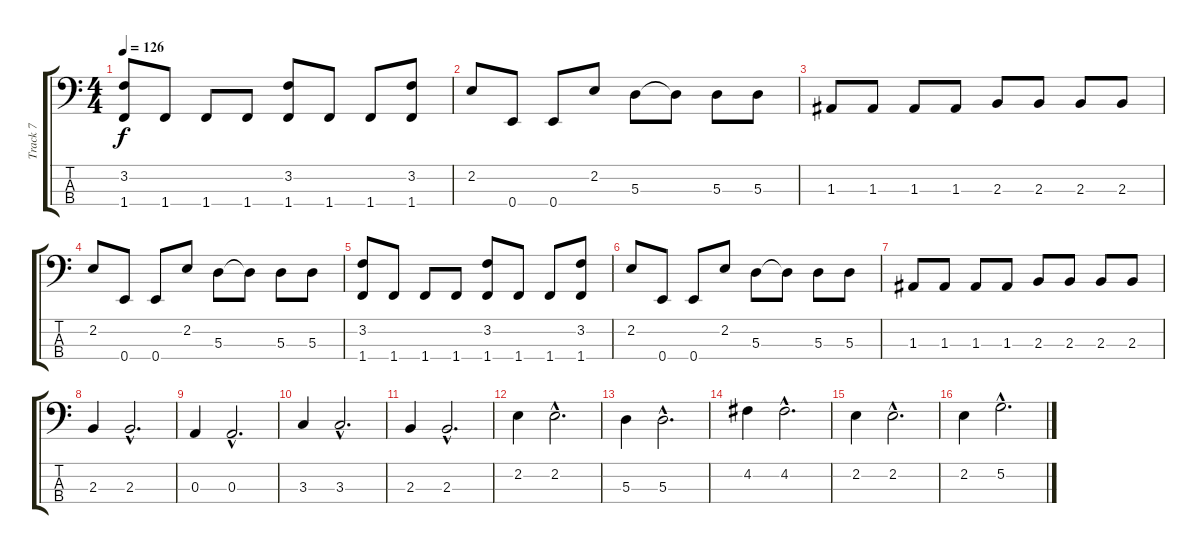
\track ("Track 7" "Track 7") {instrument contrabass}
\staff {score tabs}
\tuning (G2 D2 A1 E1) {hide}
\ts (4 4)
\tempo 126
\clef f4
\ks c
(3.2 1.4).8{dy f} 1.4.8 1.4.8 1.4.8 (3.2 1.4).8 1.4.8 1.4.8 (3.2 1.4).8 |
2.2.8 0.4.8 0.4.8 2.2.8 5.3.8 5.3{t}.8 5.3.8 5.3.8 |
1.3.8 1.3.8 1.3.8 1.3.8 2.3.8 2.3.8 2.3.8 2.3.8 |
2.2.8 0.4.8 0.4.8 2.2.8 5.3.8 5.3{t}.8 5.3.8 5.3.8 |
(3.2 1.4).8 1.4.8 1.4.8 1.4.8 (3.2 1.4).8 1.4.8 1.4.8 (3.2 1.4).8 |
2.2.8{volume 0} 0.4.8 0.4.8 2.2.8 5.3.8 5.3{t}.8 5.3.8 5.3.8 |
1.3.8 1.3.8 1.3.8 1.3.8 2.3.8 2.3.8 2.3.8 2.3.8 |
2.3.4{volume 13 instrument contrabass} 2.3{hac}.2{d} |
0.3.4 0.3{hac}.2{d} |
3.3.4 3.3{hac}.2{d} |
2.3.4 2.3{hac}.2{d} |
2.2.4 2.2{hac}.2{d} |
5.3.4 5.3{hac}.2{d} |
4.2.4 4.2{hac}.2{d} |
2.2.4 2.2{hac}.2{d} |
2.2.4 5.2{hac}.2{d}
